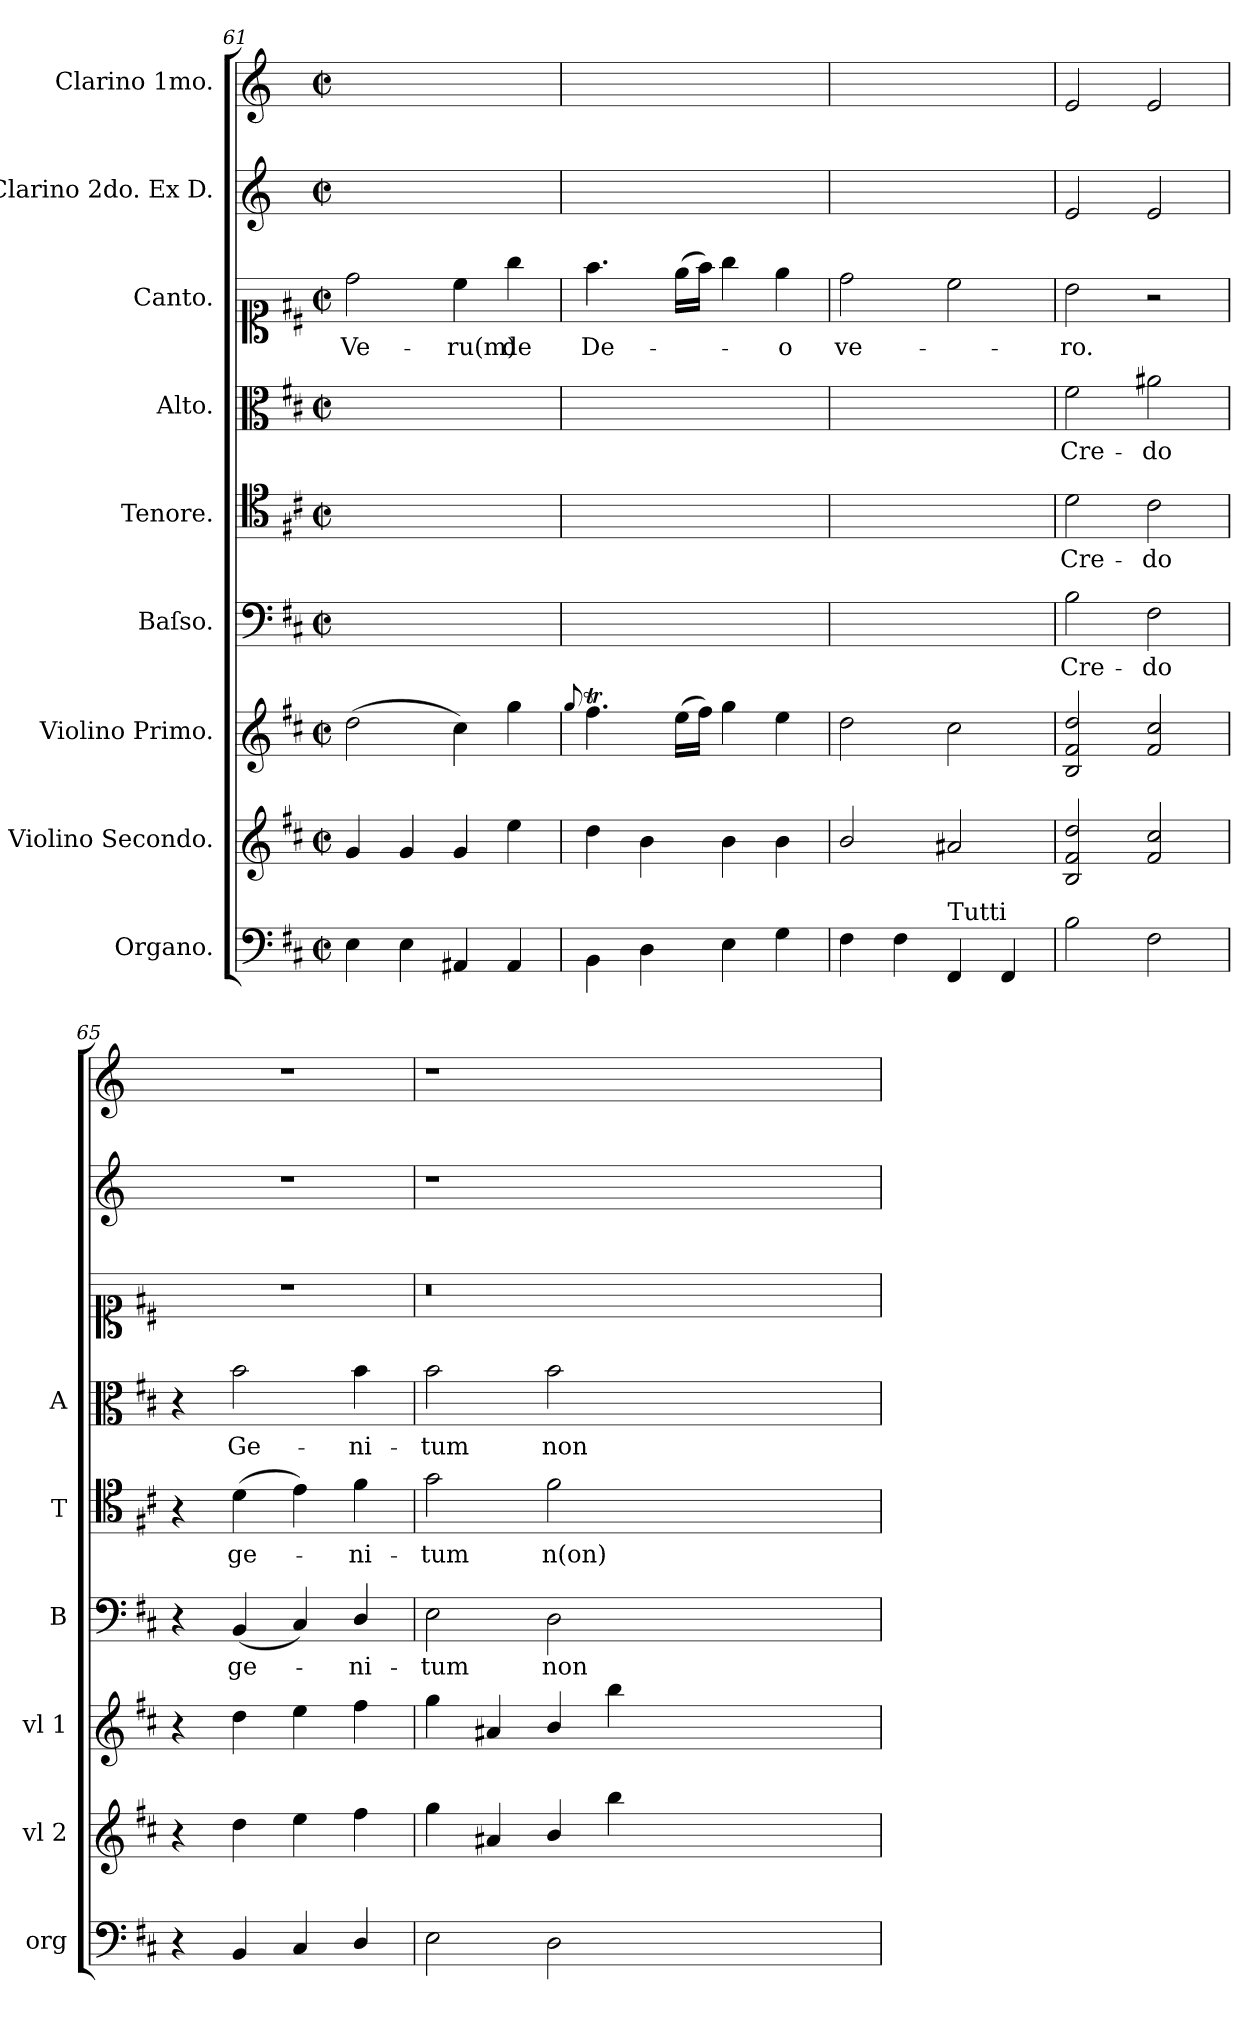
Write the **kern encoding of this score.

**kern	**kern	**kern	**dynam	**kern	**text	**kern	**text	**kern	**text	**kern	**text	**kern	**kern
*part9	*part8	*part7	*part7	*part6	*part6	*part5	*part5	*part4	*part4	*part3	*part3	*part2	*part1
*staff9	*staff8	*staff7	*staff7	*staff6	*staff6	*staff5	*staff5	*staff4	*staff4	*staff3	*staff3	*staff2	*staff1
*I"Organo.	*I"Violino Secondo.	*I"Violino Primo.	*	*I"Baſso.	*	*I"Tenore.	*	*I"Alto.	*	*I"Canto.	*	*I"Clarino 2do. Ex D.	*I"Clarino 1mo.
*I'org	*I'vl 2	*I'vl 1	*	*I'B	*	*I'T	*	*I'A	*	*	*	*	*
*clefF4	*clefG2	*clefG2	*	*clefF4	*	*clefC4	*	*clefC3	*	*clefC1	*	*clefG2	*clefG2
*	*	*	*	*	*	*	*	*	*	*	*	*ITrd-1c-2	*ITrd-1c-2
*k[f#c#]	*k[f#c#]	*k[f#c#]	*	*k[f#c#]	*	*k[f#c#]	*	*k[f#c#]	*	*k[f#c#]	*	*k[f#c#]	*k[f#c#]
*M2/2	*M2/2	*M2/2	*	*M2/2	*	*M2/2	*	*M2/2	*	*M2/2	*	*M2/2	*M2/2
*met(c|)	*met(c|)	*met(c|)	*	*met(c|)	*	*met(c|)	*	*met(c|)	*	*met(c|)	*	*met(c|)	*met(c|)
=61	=61	=61	=61	=61	=61	=61	=61	=61	=61	=61	=61	=61	=61
4E\	4g/	(>2dd\	.	1ryy	.	1ryy	.	1ryy	.	2dd\	Ve-	1ryy	1ryy
4E\	4g/	.	.	.	.	.	.	.	.	.	.	.	.
4AA#X/	4g/	4cc#\)	.	.	.	.	.	.	.	4cc#\	-ru(m)	.	.
4AA#/	4ee\	4gg\	.	.	.	.	.	.	.	4gg\	de	.	.
=62	=62	=62	=62	=62	=62	=62	=62	=62	=62	=62	=62	=62	=62
.	.	8qqgg/	.	.	.	.	.	.	.	.	.	.	.
4BB\	4dd\	4.ff#t\	.	1ryy	.	1ryy	.	1ryy	.	4.ff#\	De-	1ryy	1ryy
4D\	4b\	.	.	.	.	.	.	.	.	.	.	.	.
.	.	(>16ee\LL	.	.	.	.	.	.	.	(>16ee\LL	.	.	.
.	.	16ff#\JJ)	.	.	.	.	.	.	.	16ff#\JJ)	.	.	.
4E\	4b\	4gg\	.	.	.	.	.	.	.	4gg\	.	.	.
4G\	4b\	4ee\	.	.	.	.	.	.	.	4ee\	-o	.	.
=63	=63	=63	=63	=63	=63	=63	=63	=63	=63	=63	=63	=63	=63
4F#\	2b/	2dd\	.	1ryy	.	1ryy	.	1ryy	.	2dd\	ve-	1ryy	1ryy
4F#\	.	.	.	.	.	.	.	.	.	.	.	.	.
!LO:TX:a:t=Tutti	!	!	!	!	!	!	!	!	!	!	!	!	!
!	!	!	!LO:DY:b	!	!	!	!	!	!	!	!	!	!
4FF#/	2a#X/	2cc#\	for	.	.	.	.	.	.	2cc#\	.	.	.
4FF#/	.	.	.	.	.	.	.	.	.	.	.	.	.
=64	=64	=64	=64	=64	=64	=64	=64	=64	=64	=64	=64	=64	=64
2B\	2B/ 2f#/ 2dd/	2B/ 2f#/ 2dd/	.	2B\	Cre-	2d\	Cre-	2f#\	Cre-	2b\	-ro.	2f#/	2f#/
2F#\	2f#/ 2cc#/	2f#/ 2cc#/	.	2F#\	-do	2c#\	-do	2a#X\	-do	2r	.	2f#/	2f#/
=65	=65	=65	=65	=65	=65	=65	=65	=65	=65	=65	=65	=65	=65
4r	4r	4r	.	4r	.	4r	.	4r	.	1r	.	1r	1r
4BB/	4dd\	4dd\	.	(<4BB/	ge-	(>4d\	ge-	2b\	Ge-	.	.	.	.
4C#/	4ee\	4ee\	.	4C#/)	.	4e\)	.	.	.	.	.	.	.
4D/	4ff#\	4ff#\	.	4D/	-ni-	4f#\	-ni-	4b\	-ni-	.	.	.	.
=66	=66	=66	=66	=66	=66	=66	=66	=66	=66	=66	=66	=66	=66
2E\	4gg\	4gg\	.	2E\	-tum	2g\	-tum	2b\	-tum	0.r	.	1r	1r
.	4a#X/	4a#X/	.	.	.	.	.	.	.	.	.	.	.
2D\	4b/	4b/	.	2D\	non	2f#\	n(on)	2b\	non	.	.	.	.
.	4bb\	4bb\	.	.	.	.	.	.	.	.	.	.	.
0ryy	0ryy	0ryy	.	0ryy	.	0ryy	.	0ryy	.	.	.	0ryy	0ryy
=	=	=	=	=	=	=	=	=	=	=	=	=	=
*-	*-	*-	*-	*-	*-	*-	*-	*-	*-	*-	*-	*-	*-
